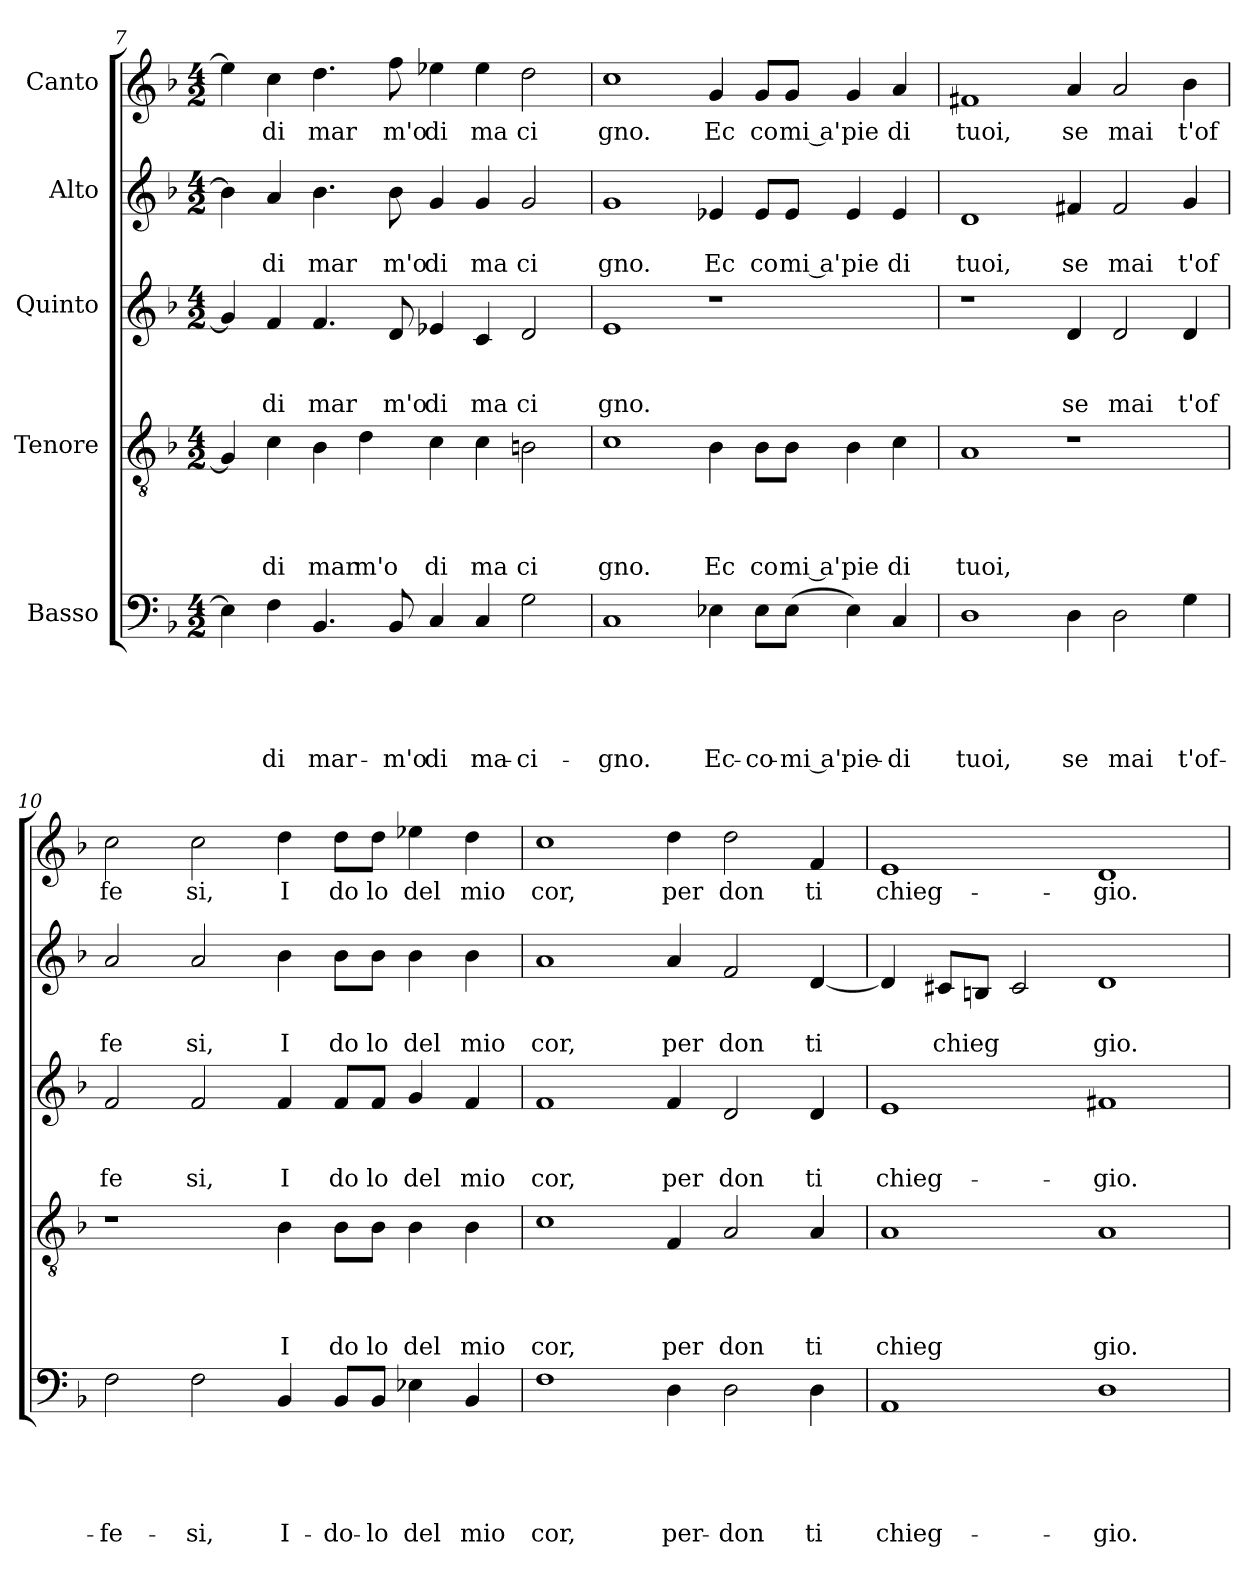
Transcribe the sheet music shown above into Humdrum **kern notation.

**kern	**text	**text	**text	**text	**text	**kern	**text	**text	**text	**text	**kern	**text	**text	**text	**kern	**text	**text	**kern	**text
*part5	*part5	*part5	*part5	*part5	*part5	*part4	*part4	*part4	*part4	*part4	*part3	*part3	*part3	*part3	*part2	*part2	*part2	*part1	*part1
*staff5	*staff5	*staff5	*staff5	*staff5	*staff5	*staff4	*staff4	*staff4	*staff4	*staff4	*staff3	*staff3	*staff3	*staff3	*staff2	*staff2	*staff2	*staff1	*staff1
*I"Basso	*	*	*	*	*	*I"Tenore	*	*	*	*	*I"Quinto	*	*	*	*I"Alto	*	*	*I"Canto	*
*clefF4	*	*	*	*	*	*clefGv2	*	*	*	*	*clefG2	*	*	*	*clefG2	*	*	*clefG2	*
*k[b-]	*	*	*	*	*	*k[b-]	*	*	*	*	*k[b-]	*	*	*	*k[b-]	*	*	*k[b-]	*
*F:	*	*	*	*	*	*F:	*	*	*	*	*F:	*	*	*	*F:	*	*	*F:	*
*M4/2	*	*	*	*	*	*M4/2	*	*	*	*	*M4/2	*	*	*	*M4/2	*	*	*M4/2	*
=7	=7	=7	=7	=7	=7	=7	=7	=7	=7	=7	=7	=7	=7	=7	=7	=7	=7	=7	=7
4E-\]	.	.	.	.	.	4G/]	.	.	.	.	4g/]	.	.	.	4b-\]	.	.	4ee-\]	.
!	!	!	!	!	!LO:LY:b	!	!	!	!	!LO:LY:b	!	!	!	!LO:LY:b	!	!	!LO:LY:b	!	!LO:LY:b
4F\	.	.	.	.	di	4c\	.	.	.	di	4f/	.	.	di	4a/	.	di	4cc\	di
!	!	!	!	!	!LO:LY:b	!	!	!	!	!LO:LY:b	!	!	!	!LO:LY:b	!	!	!LO:LY:b	!	!LO:LY:b
4.BB-/	.	.	.	.	mar-	4B-\	.	.	.	mar	4.f/	.	.	mar	4.b-\	.	mar	4.dd\	mar
!	!	!	!	!	!	!	!	!	!	!LO:LY:b	!	!	!	!	!	!	!	!	!
.	.	.	.	.	.	4d\	.	.	.	m'o	.	.	.	.	.	.	.	.	.
!	!	!	!	!	!LO:LY:b	!	!	!	!	!	!	!	!	!LO:LY:b	!	!	!LO:LY:b	!	!LO:LY:b
8BB-/	.	.	.	.	-m'o	.	.	.	.	.	8d/	.	.	m'o	8b-\	.	m'o	8ff\	m'o
!	!	!	!	!	!LO:LY:b	!	!	!	!	!LO:LY:b	!	!	!	!LO:LY:b	!	!	!LO:LY:b	!	!LO:LY:b
4C/	.	.	.	.	di	4c\	.	.	.	di	4e-X/	.	.	di	4g/	.	di	4ee-X\	di
!	!	!	!	!	!LO:LY:b	!	!	!	!	!LO:LY:b	!	!	!	!LO:LY:b	!	!	!LO:LY:b	!	!LO:LY:b
4C/	.	.	.	.	ma-	4c\	.	.	.	ma	4c/	.	.	ma	4g/	.	ma	4ee-\	ma
!	!	!	!	!	!LO:LY:b	!	!	!	!	!LO:LY:b	!	!	!	!LO:LY:b	!	!	!LO:LY:b	!	!LO:LY:b
2G\	.	.	.	.	-ci-	2Bn\	.	.	.	ci	2d/	.	.	ci	2g/	.	ci	2dd\	ci
=8	=8	=8	=8	=8	=8	=8	=8	=8	=8	=8	=8	=8	=8	=8	=8	=8	=8	=8	=8
!	!	!	!	!	!LO:LY:b	!	!	!	!	!LO:LY:b	!	!	!	!LO:LY:b	!	!	!LO:LY:b	!	!LO:LY:b
1C	.	.	.	.	-gno.	1c	.	.	.	gno.	1e	.	.	gno.	1g	.	gno.	1cc	gno.
!	!	!	!	!	!LO:LY:b	!	!	!	!	!LO:LY:b	!	!	!	!	!	!	!LO:LY:b	!	!LO:LY:b
4E-X\	.	.	.	.	Ec-	4B-\	.	.	.	Ec	1r	.	.	.	4e-X/	.	Ec	4g/	Ec
!	!	!	!	!	!LO:LY:b	!	!	!	!	!LO:LY:b	!	!	!	!	!	!	!LO:LY:b	!	!LO:LY:b
8E-\L	.	.	.	.	-co-	8B-\L	.	.	.	co	.	.	.	.	8e-/L	.	co	8g/L	co
!	!	!	!	!	!LO:LY:b:rj	!	!	!	!	!LO:LY:b:rj	!	!	!	!	!	!	!LO:LY:b:rj	!	!LO:LY:b:rj
(<8E-\J	.	.	.	.	-mi a'	8B-\J	.	.	.	mi a'	.	.	.	.	8e-/J	.	mi a'	8g/J	mi a'
!	!	!	!	!	!LO:LY:b	!	!	!	!	!LO:LY:b	!	!	!	!	!	!	!LO:LY:b	!	!LO:LY:b
4E-\)	.	.	.	.	pie-	4B-\	.	.	.	pie	.	.	.	.	4e-/	.	pie	4g/	pie
!	!	!	!	!	!LO:LY:b	!	!	!	!	!LO:LY:b	!	!	!	!	!	!	!LO:LY:b	!	!LO:LY:b
4C/	.	.	.	.	-di	4c\	.	.	.	di	.	.	.	.	4e-/	.	di	4a/	di
=9	=9	=9	=9	=9	=9	=9	=9	=9	=9	=9	=9	=9	=9	=9	=9	=9	=9	=9	=9
!	!	!	!	!	!LO:LY:b	!	!	!	!	!LO:LY:b	!	!	!	!	!	!	!LO:LY:b	!	!LO:LY:b
1D	.	.	.	.	tuoi,	1A	.	.	.	tuoi,	1r	.	.	.	1d	.	tuoi,	1f#X	tuoi,
!	!	!	!	!	!LO:LY:b	!	!	!	!	!	!	!	!	!LO:LY:b	!	!	!LO:LY:b	!	!LO:LY:b
4D\	.	.	.	.	se	1r	.	.	.	.	4d/	.	.	se	4f#X/	.	se	4a/	se
!	!	!	!	!	!LO:LY:b	!	!	!	!	!	!	!	!	!LO:LY:b	!	!	!LO:LY:b	!	!LO:LY:b
2D\	.	.	.	.	mai	.	.	.	.	.	2d/	.	.	mai	2f#/	.	mai	2a/	mai
!	!	!	!	!	!LO:LY:b	!	!	!	!	!	!	!	!	!LO:LY:b	!	!	!LO:LY:b	!	!LO:LY:b
4G\	.	.	.	.	t'of-	.	.	.	.	.	4d/	.	.	t'of	4g/	.	t'of	4b-\	t'of
=10	=10	=10	=10	=10	=10	=10	=10	=10	=10	=10	=10	=10	=10	=10	=10	=10	=10	=10	=10
!	!	!	!	!	!LO:LY:b	!	!	!	!	!	!	!	!	!LO:LY:b	!	!	!LO:LY:b	!	!LO:LY:b
2F\	.	.	.	.	-fe-	1r	.	.	.	.	2f/	.	.	fe	2a/	.	fe	2cc\	fe
!	!	!	!	!	!LO:LY:b	!	!	!	!	!	!	!	!	!LO:LY:b	!	!	!LO:LY:b	!	!LO:LY:b
2F\	.	.	.	.	-si,	.	.	.	.	.	2f/	.	.	si,	2a/	.	si,	2cc\	si,
!	!	!	!	!	!LO:LY:b	!	!	!	!	!LO:LY:b	!	!	!	!LO:LY:b	!	!	!LO:LY:b	!	!LO:LY:b
4BB-/	.	.	.	.	I-	4B-\	.	.	.	I	4f/	.	.	I	4b-\	.	I	4dd\	I
!	!	!	!	!	!LO:LY:b	!	!	!	!	!LO:LY:b	!	!	!	!LO:LY:b	!	!	!LO:LY:b	!	!LO:LY:b
8BB-/L	.	.	.	.	-do-	8B-\L	.	.	.	do	8f/L	.	.	do	8b-\L	.	do	8dd\L	do
!	!	!	!	!	!LO:LY:b	!	!	!	!	!LO:LY:b	!	!	!	!LO:LY:b	!	!	!LO:LY:b	!	!LO:LY:b
8BB-/J	.	.	.	.	-lo	8B-\J	.	.	.	lo	8f/J	.	.	lo	8b-\J	.	lo	8dd\J	lo
!	!	!	!	!	!LO:LY:b	!	!	!	!	!LO:LY:b	!	!	!	!LO:LY:b	!	!	!LO:LY:b	!	!LO:LY:b
4E-X\	.	.	.	.	del	4B-\	.	.	.	del	4g/	.	.	del	4b-\	.	del	4ee-X\	del
!	!	!	!	!	!LO:LY:b	!	!	!	!	!LO:LY:b	!	!	!	!LO:LY:b	!	!	!LO:LY:b	!	!LO:LY:b
4BB-/	.	.	.	.	mio	4B-\	.	.	.	mio	4f/	.	.	mio	4b-\	.	mio	4dd\	mio
=11	=11	=11	=11	=11	=11	=11	=11	=11	=11	=11	=11	=11	=11	=11	=11	=11	=11	=11	=11
!	!	!	!	!	!LO:LY:b	!	!	!	!	!LO:LY:b	!	!	!	!LO:LY:b	!	!	!LO:LY:b	!	!LO:LY:b
1F	.	.	.	.	cor,	1c	.	.	.	cor,	1f	.	.	cor,	1a	.	cor,	1cc	cor,
!	!	!	!	!	!LO:LY:b	!	!	!	!	!LO:LY:b	!	!	!	!LO:LY:b	!	!	!LO:LY:b	!	!LO:LY:b
4D\	.	.	.	.	per-	4F/	.	.	.	per	4f/	.	.	per	4a/	.	per	4dd\	per
!	!	!	!	!	!LO:LY:b	!	!	!	!	!LO:LY:b	!	!	!	!LO:LY:b	!	!	!LO:LY:b	!	!LO:LY:b
2D\	.	.	.	.	-don	2A/	.	.	.	don	2d/	.	.	don	2f/	.	don	2dd\	don
!	!	!	!	!	!LO:LY:b	!	!	!	!	!LO:LY:b	!	!	!	!LO:LY:b	!	!	!LO:LY:b	!	!LO:LY:b
4D\	.	.	.	.	ti	4A/	.	.	.	ti	4d/	.	.	ti	[<4d/	.	ti	4f/	ti
!!LO:LB:g=z
=12	=12	=12	=12	=12	=12	=12	=12	=12	=12	=12	=12	=12	=12	=12	=12	=12	=12	=12	=12
!	!	!	!	!	!LO:LY:b	!	!	!	!	!LO:LY:b	!	!	!	!LO:LY:b	!	!	!	!	!LO:LY:b
1AA	.	.	.	.	chieg-	1A	.	.	.	chieg	1e	.	.	chieg-	4d/]	.	.	1e	chieg-
!	!	!	!	!	!	!	!	!	!	!	!	!	!	!	!	!	!LO:LY:b	!	!
.	.	.	.	.	.	.	.	.	.	.	.	.	.	.	8c#X/L	.	chieg	.	.
.	.	.	.	.	.	.	.	.	.	.	.	.	.	.	8Bn/J	.	.	.	.
.	.	.	.	.	.	.	.	.	.	.	.	.	.	.	2c#/	.	.	.	.
!	!	!	!	!	!LO:LY:b	!	!	!	!	!LO:LY:b	!	!	!	!LO:LY:b	!	!	!LO:LY:b	!	!LO:LY:b
1D	.	.	.	.	-gio.	1A	.	.	.	gio.	1f#X	.	.	-gio.	1d	.	gio.	1d	-gio.
=	=	=	=	=	=	=	=	=	=	=	=	=	=	=	=	=	=	=	=
*-	*-	*-	*-	*-	*-	*-	*-	*-	*-	*-	*-	*-	*-	*-	*-	*-	*-	*-	*-
